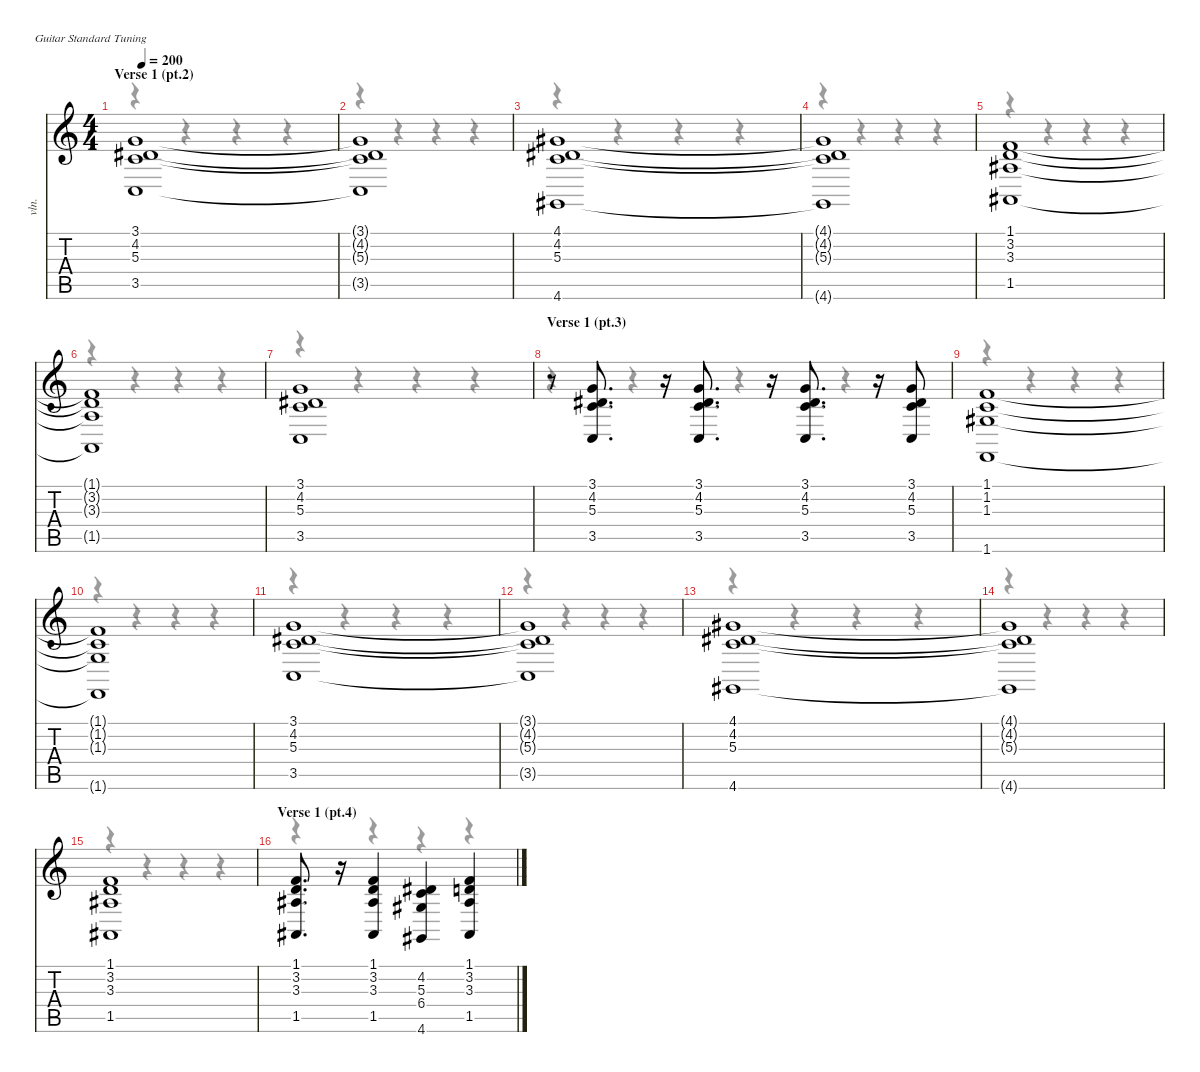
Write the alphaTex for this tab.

\defaultSystemsLayout 4
\hideDynamics
\bracketExtendMode nobrackets
\otherSystemsTrackNameOrientation horizontal
\track ("Vadim Pruzhanov (Ensemble)" "vln.") {instrument stringensemble1}
\staff {score tabs}
\tuning (E4 B3 G3 D3 A2 E2)
\voice
\ts (4 4)
\section ("" "Verse 1 (pt.2)")
\tempo 200
\clef g2
\ks c
(3.1 4.2{acc #} 5.3 3.5).1{dy f beam Up} |
(3.1{t} 4.2{t acc #} 5.3{t} 3.5{t}).1{beam Up} |
(4.1{acc #} 4.2{acc #} 5.3 4.6{acc #}).1{beam Up} |
(4.1{t acc #} 4.2{t acc #} 5.3{t} 4.6{t acc #}).1{beam Up} |
(1.1 3.2 3.3{acc #} 1.5{acc #}).1{beam Up} |
(1.1{t} 3.2{t} 3.3{t acc #} 1.5{t acc #}).1{beam Up} |
(3.1 4.2{acc #} 5.3 3.5).1{beam Up} |
\section ("" "Verse 1 (pt.3)")
r.8{beam Up} (3.1 4.2{acc #} 5.3 3.5).8{d beam Up} r.16{beam Up} (3.1 4.2{acc #} 5.3 3.5).8{d beam Up} r.16{beam Up} (3.1 4.2{acc #} 5.3 3.5).8{d beam Up} r.16{beam Up} (3.1 4.2{acc #} 5.3 3.5).8{beam Up} |
(1.1 1.2 1.3{acc #} 1.6).1{beam Up} |
(1.1{t} 1.2{t} 1.3{t acc #} 1.6{t}).1{beam Up} |
(3.1 4.2{acc #} 5.3 3.5).1{beam Up} |
(3.1{t} 4.2{t acc #} 5.3{t} 3.5{t}).1{beam Up} |
(4.1{acc #} 4.2{acc #} 5.3 4.6{acc #}).1{beam Up} |
(4.1{t acc #} 4.2{t acc #} 5.3{t} 4.6{t acc #}).1{beam Up} |
(1.1 3.2 3.3{acc #} 1.5{acc #}).1{beam Up} |
\section ("" "Verse 1 (pt.4)")
(1.1 3.2 3.3{acc #} 1.5{acc #}).8{d beam Up} r.16{beam Up} (1.1 3.2 3.3{acc #} 1.5{acc #}).4{beam Up} (4.2{acc #} 5.3 6.4{acc #} 4.6{acc #}).4{beam Up} (1.1 3.2 3.3{acc #} 1.5{acc #}).4{beam Up}
\voice
\clef g2
\ottava regular
\simile none
\ks c
r.4{dy mf beam Down} r.4{beam Down} r.4{beam Down} r.4{beam Down} |
r.4{beam Down} r.4{beam Down} r.4{beam Down} r.4{beam Down} |
r.4{beam Down} r.4{beam Down} r.4{beam Down} r.4{beam Down} |
r.4{beam Down} r.4{beam Down} r.4{beam Down} r.4{beam Down} |
r.4{beam Down} r.4{beam Down} r.4{beam Down} r.4{beam Down} |
r.4{beam Down} r.4{beam Down} r.4{beam Down} r.4{beam Down} |
r.4{beam Down} r.4{beam Down} r.4{beam Down} r.4{beam Down} |
r.4{beam Down} r.4{beam Down} r.4{beam Down} r.4{beam Down} |
r.4{beam Down} r.4{beam Down} r.4{beam Down} r.4{beam Down} |
r.4{beam Down} r.4{beam Down} r.4{beam Down} r.4{beam Down} |
r.4{beam Down} r.4{beam Down} r.4{beam Down} r.4{beam Down} |
r.4{beam Down} r.4{beam Down} r.4{beam Down} r.4{beam Down} |
r.4{beam Down} r.4{beam Down} r.4{beam Down} r.4{beam Down} |
r.4{beam Down} r.4{beam Down} r.4{beam Down} r.4{beam Down} |
r.4{beam Down} r.4{beam Down} r.4{beam Down} r.4{beam Down} |
r.4{beam Down} r.4{beam Down} r.4{beam Down} r.4{beam Down}
